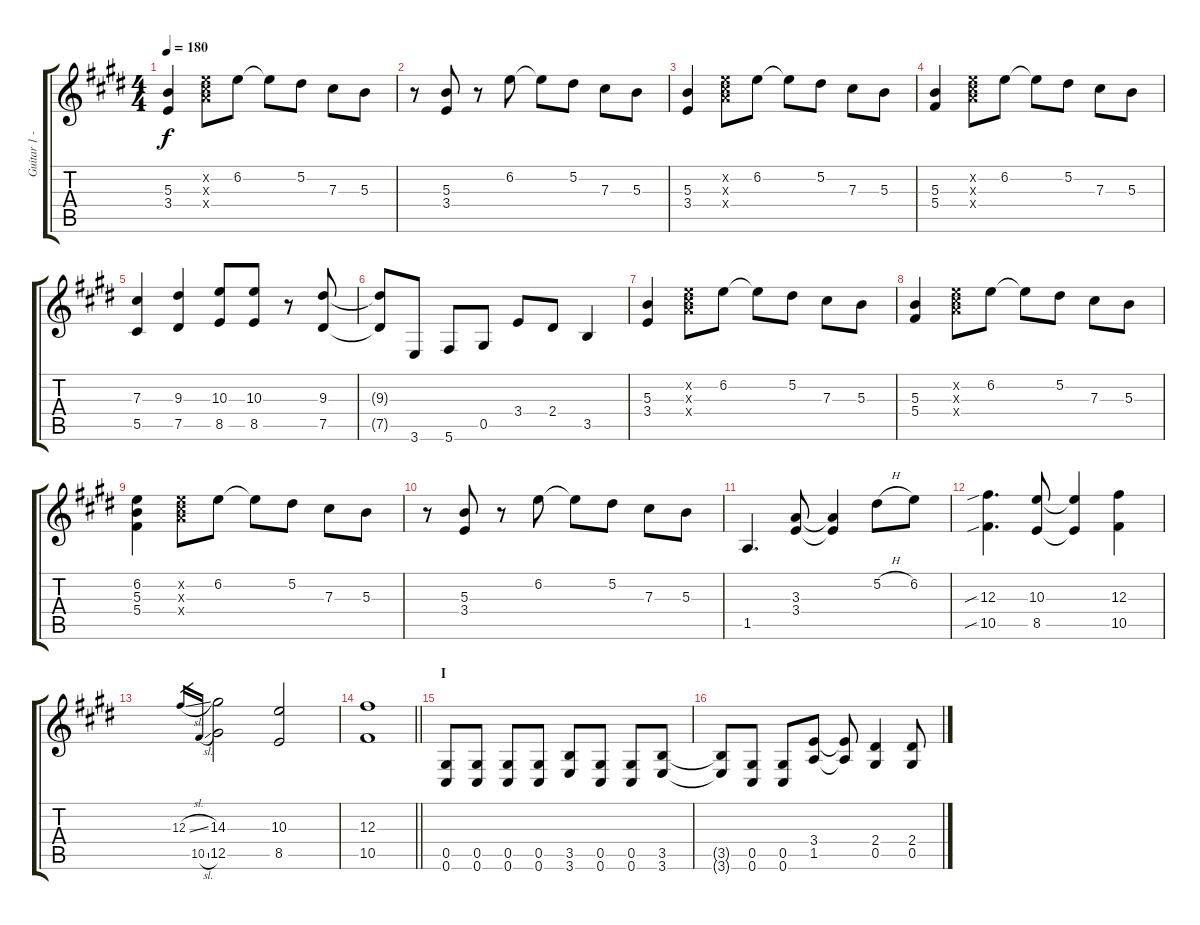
\track ("Guitar 1 - Ryouga" "Guitar 1 -") {instrument distortionguitar}
\staff {score tabs}
\tuning (Eb4 Bb3 Gb3 Db3 Ab2 Db2) {hide}
\ts (4 4)
\tempo 180
\clef g2
\ks e
(5.3 3.4).4{dy f} (6.2{x} 7.3{x} 8.4{x}).8 6.2.8 6.2{t}.8 5.2.8 7.3.8 5.3.8 |
r.8 (5.3 3.4).8 r.8 6.2.8 6.2{t}.8 5.2.8 7.3.8 5.3.8 |
(5.3 3.4).4 (6.2{x} 7.3{x} 8.4{x}).8 6.2.8 6.2{t}.8 5.2.8 7.3.8 5.3.8 |
(5.3 5.4).4 (6.2{x} 7.3{x} 8.4{x}).8 6.2.8 6.2{t}.8 5.2.8 7.3.8 5.3.8 |
(7.3 5.5).4 (9.3 7.5).4 (10.3 8.5).8 (10.3 8.5).8 r.8 (9.3 7.5).8 |
(9.3{t} 7.5{t}).8 3.6.8 5.6.8 0.5.8 3.4.8 2.4.8 3.5.4 |
(5.3 3.4).4 (6.2{x} 7.3{x} 8.4{x}).8 6.2.8 6.2{t}.8 5.2.8 7.3.8 5.3.8 |
(5.3 5.4).4 (6.2{x} 7.3{x} 8.4{x}).8 6.2.8 6.2{t}.8 5.2.8 7.3.8 5.3.8 |
(6.2 5.3 5.4).4 (6.2{x} 7.3{x} 8.4{x}).8 6.2.8 6.2{t}.8 5.2.8 7.3.8 5.3.8 |
r.8 (5.3 3.4).8 r.8 6.2.8 6.2{t}.8 5.2.8 7.3.8 5.3.8 |
1.5.4{d} (3.3 3.4).8 (3.3{t} 3.4{t}).4 5.2{h}.8 6.2.8 |
(12.3{sib} 10.5{sib}).4{d} (10.3 8.5).8 (10.3{t} 8.5{t}).4 (12.3 10.5).4 |
12.3{sl}.16{gr} 10.5{sl}.16{gr} (14.3 12.5).2 (10.3 8.5).2 |
\barLineRight lightlight
(12.3 10.5).1 |
\section ("" "I")
(0.5 0.6).8 (0.5 0.6).8 (0.5 0.6).8 (0.5 0.6).8 (3.5 3.6).8 (0.5 0.6).8 (0.5 0.6).8 (3.5 3.6).8 |
(3.5{t} 3.6{t}).8 (0.5 0.6).8 (0.5 0.6).8 (3.4 1.5).8 (3.4{t} 1.5{t}).8 (2.4 0.5).4 (2.4 0.5).8
